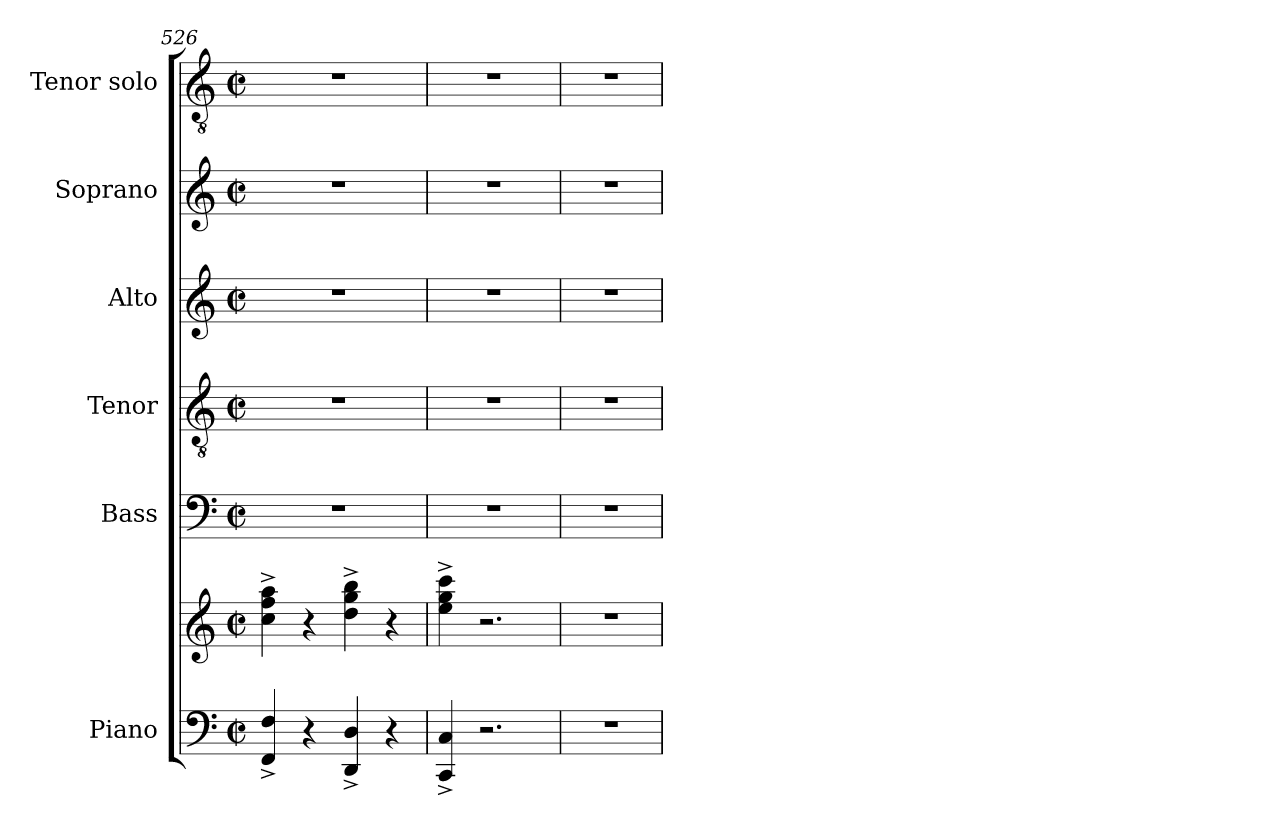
**kern	**kern	**kern	**kern	**kern	**kern	**kern
*part6	*part6	*part5	*part4	*part3	*part2	*part1
*staff7	*staff6	*staff5	*staff4	*staff3	*staff2	*staff1
*I"Piano	*	*I"Bass	*I"Tenor	*I"Alto	*I"Soprano	*I"Tenor solo
*I'Pno.	*	*I'B.	*I'T.	*I'A.	*I'S.	*I'T.s
*clefF4	*clefG2	*clefF4	*clefGv2	*clefG2	*clefG2	*clefGv2
*k[]	*k[]	*k[]	*k[]	*k[]	*k[]	*k[]
*M2/2	*M2/2	*M2/2	*M2/2	*M2/2	*M2/2	*M2/2
*met(c|)	*met(c|)	*met(c|)	*met(c|)	*met(c|)	*met(c|)	*met(c|)
=526	=526	=526	=526	=526	=526	=526
4FF/^ 4F/^	4cc\^ 4ff\^ 4aa\^	1r	1r	1r	1r	1r
4r	4r	.	.	.	.	.
4DD/^ 4D/^	4dd\^ 4gg\^ 4bb\^	.	.	.	.	.
4r	4r	.	.	.	.	.
=527	=527	=527	=527	=527	=527	=527
4CC/^ 4C/^	4ee\^ 4gg\^ 4ccc\^	1r	1r	1r	1r	1r
2.r	2.r	.	.	.	.	.
=528	=528	=528	=528	=528	=528	=528
1r	1r	1r	1r	1r	1r	1r
=	=	=	=	=	=	=
*-	*-	*-	*-	*-	*-	*-
